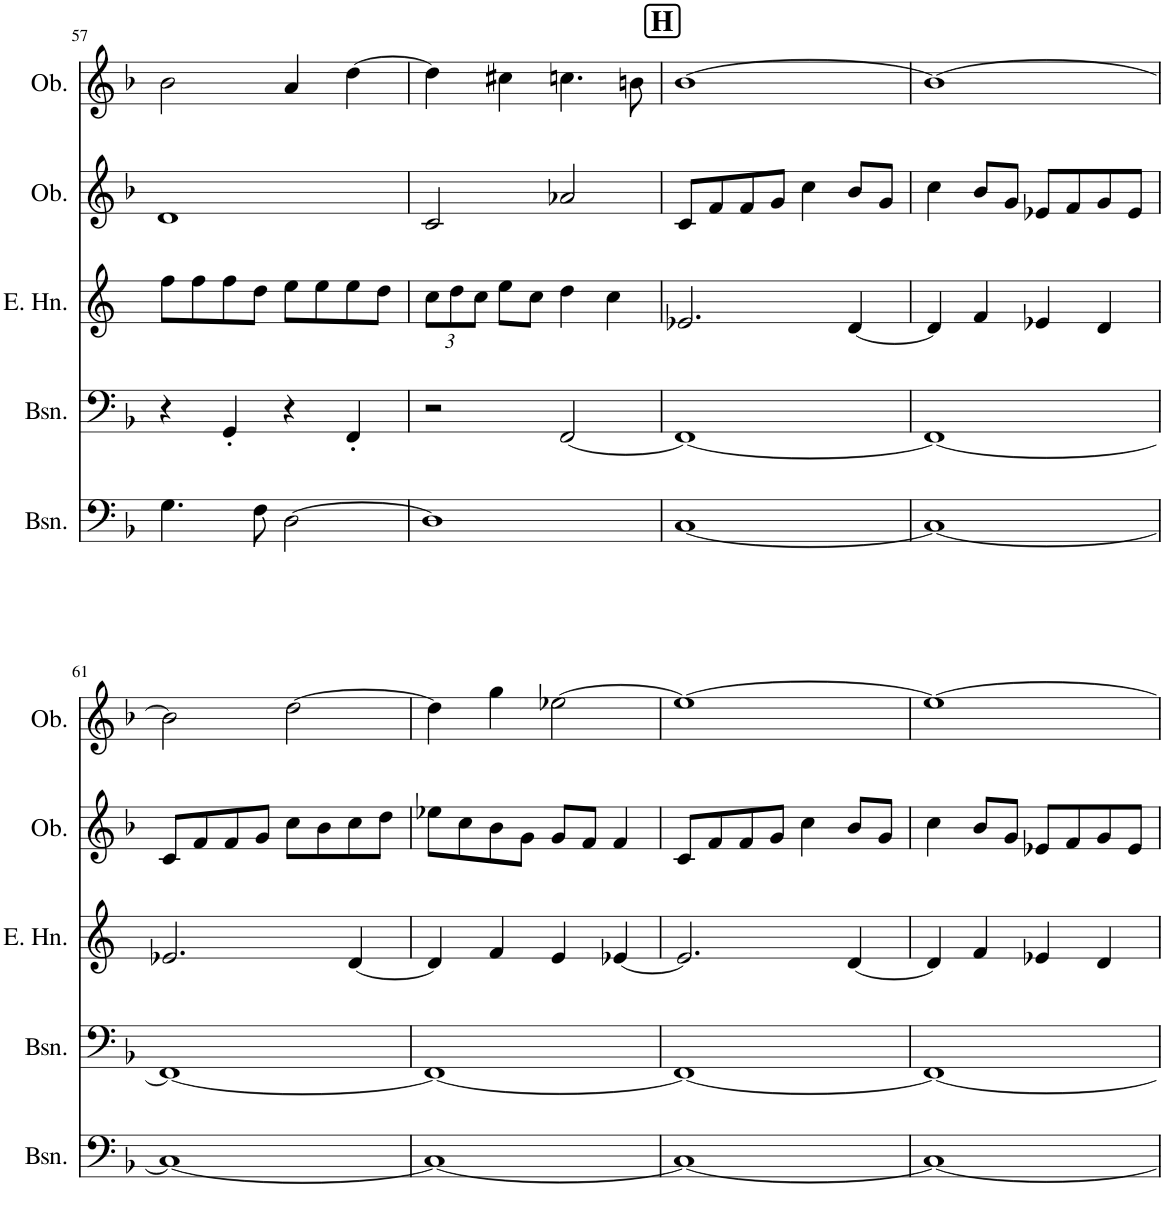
**kern	**kern	**kern	**kern	**kern
*part5	*part4	*part3	*part2	*part1
*staff5	*staff4	*staff3	*staff2	*staff1
*I"Bassoon	*I"Bassoons	*I"English Horn	*I"Oboe	*I"Oboes
*I'Bsn.	*I'Bsn.	*I'E. Hn.	*I'Ob.	*I'Ob.
!!LO:PB:g=z
*clefF4	*clefF4	*clefG2	*clefG2	*clefG2
*	*	*Trd4c7	*	*
*k[b-]	*k[b-]	*k[]	*k[b-]	*k[b-]
*M2/2	*M2/2	*M2/2	*M2/2	*M2/2
*met(c|)	*met(c|)	*met(c|)	*met(c|)	*met(c|)
=57	=57	=57	=57	=57
4.G\	4r	8ff\L	1d	2b-\
.	.	8ff\	.	.
.	4GG'/	8ff\	.	.
8F\	.	8dd\J	.	.
[2D\	4r	8ee\L	.	4a/
.	.	8ee\	.	.
.	4FF'/	8ee\	.	[4dd\
.	.	8dd\J	.	.
=58	=58	=58	=58	=58
*	*	*Xbrackettup	*	*
1D]	2r	12cc\L	2c/	4dd\]
.	.	12dd\	.	.
.	.	12cc\J	.	.
.	.	8ee\L	.	4cc#X\
.	.	8cc\J	.	.
.	[2FF/	4dd\	2a-X/	4.ccn\
.	.	4cc\	.	.
.	.	.	.	8bn\
!!LO:REH:place=s1:a:B:cj:fs=14:t=H
=59	=59	=59	=59	=59
[1C	1FF_	2.e-X/	8c/L	[1b-
.	.	.	8f/	.
.	.	.	8f/	.
.	.	.	8g/J	.
.	.	.	4cc\	.
.	.	[4d/	8b-/L	.
.	.	.	8g/J	.
=60	=60	=60	=60	=60
1C_	1FF_	4d/]	4cc\	1b-_
.	.	4f/	8b-/L	.
.	.	.	8g/J	.
.	.	4e-X/	8e-X/L	.
.	.	.	8f/	.
.	.	4d/	8g/	.
.	.	.	8e-/J	.
!!LO:LB:g=z
=61	=61	=61	=61	=61
1C_	1FF_	2.e-X/	8c/L	2b-\]
.	.	.	8f/	.
.	.	.	8f/	.
.	.	.	8g/J	.
.	.	.	8cc\L	[2dd\
.	.	.	8b-\	.
.	.	[4d/	8cc\	.
.	.	.	8dd\J	.
=62	=62	=62	=62	=62
1C_	1FF_	4d/]	8ee-X\L	4dd\]
.	.	.	8cc\	.
.	.	4f/	8b-\	4gg\
.	.	.	8g\J	.
.	.	4e/	8g/L	[2ee-X\
.	.	.	8f/J	.
.	.	[4e-X/	4f/	.
=63	=63	=63	=63	=63
1C_	1FF_	2.e-/]	8c/L	1ee-_
.	.	.	8f/	.
.	.	.	8f/	.
.	.	.	8g/J	.
.	.	.	4cc\	.
.	.	[4d/	8b-/L	.
.	.	.	8g/J	.
=64	=64	=64	=64	=64
1C_	1FF_	4d/]	4cc\	1ee-_
.	.	4f/	8b-/L	.
.	.	.	8g/J	.
.	.	4e-X/	8e-X/L	.
.	.	.	8f/	.
.	.	4d/	8g/	.
.	.	.	8e-/J	.
=	=	=	=	=
*-	*-	*-	*-	*-
